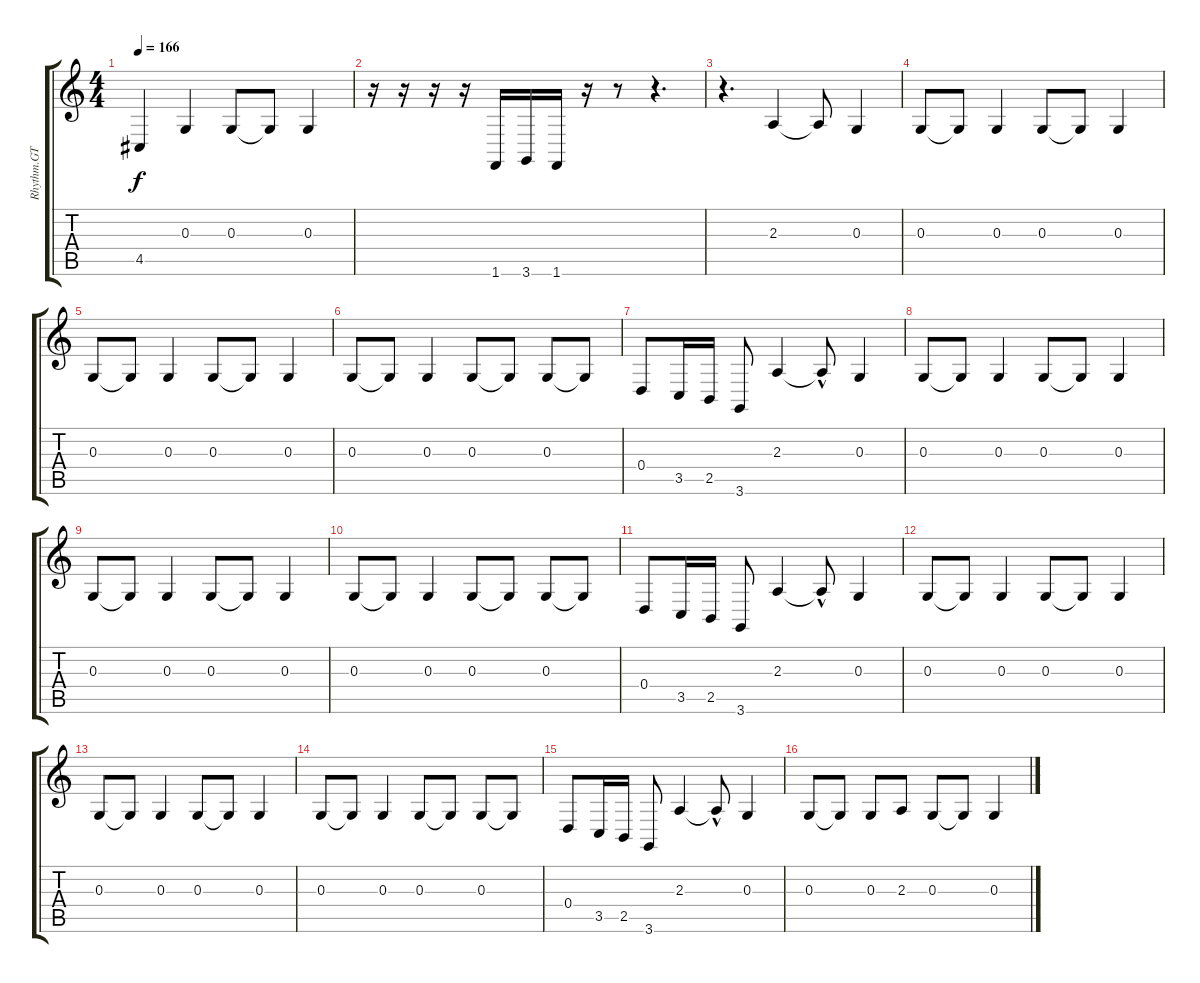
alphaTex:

\track ("Rhythm.GT" "Rhythm.GT") {instrument acousticgrandpiano}
\staff {score tabs}
\tuning (E4 B3 G3 D3 A2 E2) {hide}
\ts (4 4)
\tempo 166
\clef g2
\ks c
4.5.4{dy f} 0.3.4 0.3.8 0.3{t}.8 0.3.4 |
r.16 r.16 r.16 r.16 1.6.16 3.6.16 1.6.16 r.16 r.8 r.4{d} |
r.4{d} 2.3.4 2.3{t}.8 0.3.4 |
0.3.8 0.3{t}.8 0.3.4 0.3.8 0.3{t}.8 0.3.4 |
0.3.8 0.3{t}.8 0.3.4 0.3.8 0.3{t}.8 0.3.4 |
0.3.8 0.3{t}.8 0.3.4 0.3.8 0.3{t}.8 0.3.8 0.3{t}.8 |
0.4.8 3.5.16 2.5.16 3.6.8 2.3.4 2.3{hac t}.8 0.3.4 |
0.3.8 0.3{t}.8 0.3.4 0.3.8 0.3{t}.8 0.3.4 |
0.3.8 0.3{t}.8 0.3.4 0.3.8 0.3{t}.8 0.3.4 |
0.3.8 0.3{t}.8 0.3.4 0.3.8 0.3{t}.8 0.3.8 0.3{t}.8 |
0.4.8 3.5.16 2.5.16 3.6.8 2.3.4 2.3{hac t}.8 0.3.4 |
0.3.8 0.3{t}.8 0.3.4 0.3.8 0.3{t}.8 0.3.4 |
0.3.8 0.3{t}.8 0.3.4 0.3.8 0.3{t}.8 0.3.4 |
0.3.8 0.3{t}.8 0.3.4 0.3.8 0.3{t}.8 0.3.8 0.3{t}.8 |
0.4.8 3.5.16 2.5.16 3.6.8 2.3.4 2.3{hac t}.8 0.3.4 |
0.3.8 0.3{t}.8 0.3.8 2.3.8 0.3.8 0.3{t}.8 0.3.4
